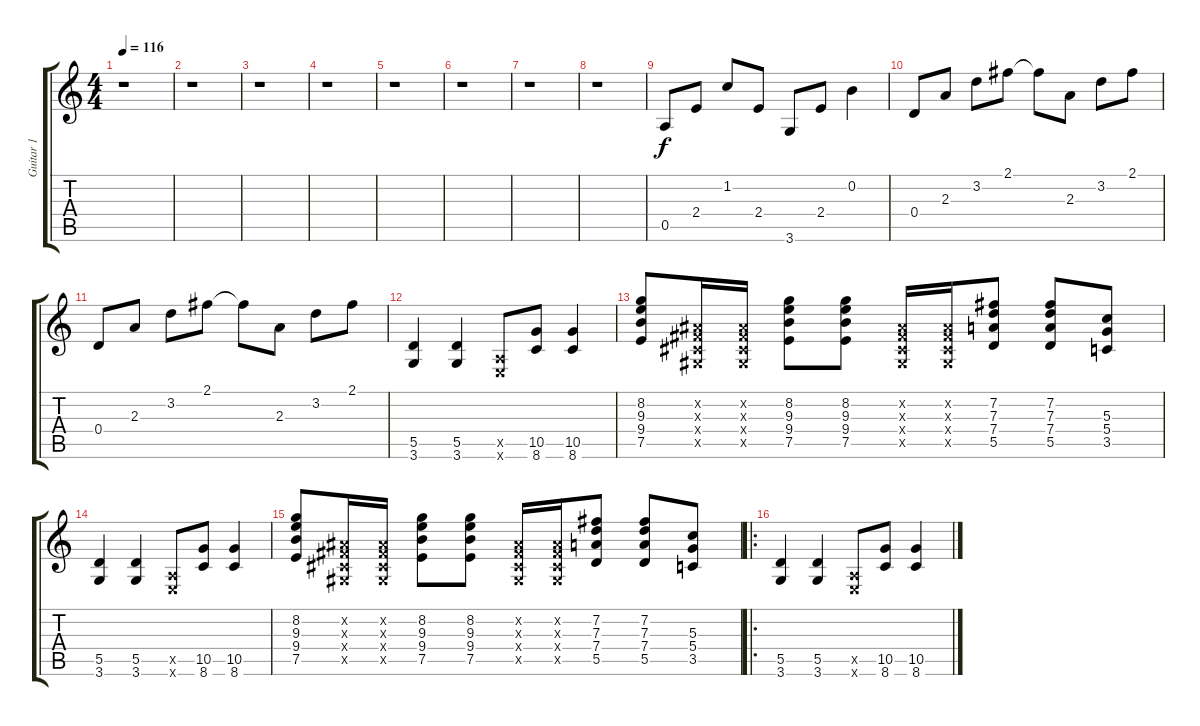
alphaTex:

\track ("Guitar 1" "Guitar 1") {instrument acousticguitarnylon}
\staff {score tabs}
\tuning (E4 B3 G3 D3 A2 E2) {hide}
\ts (4 4)
\tempo 116
\clef g2
\ks c
r.1{dy f} |
r.1 |
r.1 |
r.1 |
r.1 |
r.1 |
r.1 |
r.1 |
0.5.8 2.4.8 1.2.8 2.4.8 3.6.8 2.4.8 0.2.4 |
0.4.8 2.3.8 3.2.8 2.1.8 2.1{t}.8 2.3.8 3.2.8 2.1.8 |
0.4.8 2.3.8 3.2.8 2.1.8 2.1{t}.8 2.3.8 3.2.8 2.1.8 |
(5.5 3.6).4 (5.5 3.6).4 (0.5{x} 0.6{x}).8 (10.5 8.6).8 (10.5 8.6).4 |
(8.2 9.3 9.4 7.5).8 (-1.2{x} -1.3{x} -1.4{x} -1.5{x}).16 (-1.2{x} -1.3{x} -1.4{x} -1.5{x}).16 (8.2 9.3 9.4 7.5).8 (8.2 9.3 9.4 7.5).8 (-1.2{x} -1.3{x} -1.4{x} -1.5{x}).16 (-1.2{x} -1.3{x} -1.4{x} -1.5{x}).16 (7.2 7.3 7.4 5.5).8 (7.2 7.3 7.4 5.5).8 (5.3 5.4 3.5).8 |
(5.5 3.6).4 (5.5 3.6).4 (0.5{x} 0.6{x}).8 (10.5 8.6).8 (10.5 8.6).4 |
(8.2 9.3 9.4 7.5).8 (-1.2{x} -1.3{x} -1.4{x} -1.5{x}).16 (-1.2{x} -1.3{x} -1.4{x} -1.5{x}).16 (8.2 9.3 9.4 7.5).8 (8.2 9.3 9.4 7.5).8 (-1.2{x} -1.3{x} -1.4{x} -1.5{x}).16 (-1.2{x} -1.3{x} -1.4{x} -1.5{x}).16 (7.2 7.3 7.4 5.5).8 (7.2 7.3 7.4 5.5).8 (5.3 5.4 3.5).8 |
\ro
(5.5 3.6).4 (5.5 3.6).4 (0.5{x} 0.6{x}).8 (10.5 8.6).8 (10.5 8.6).4
